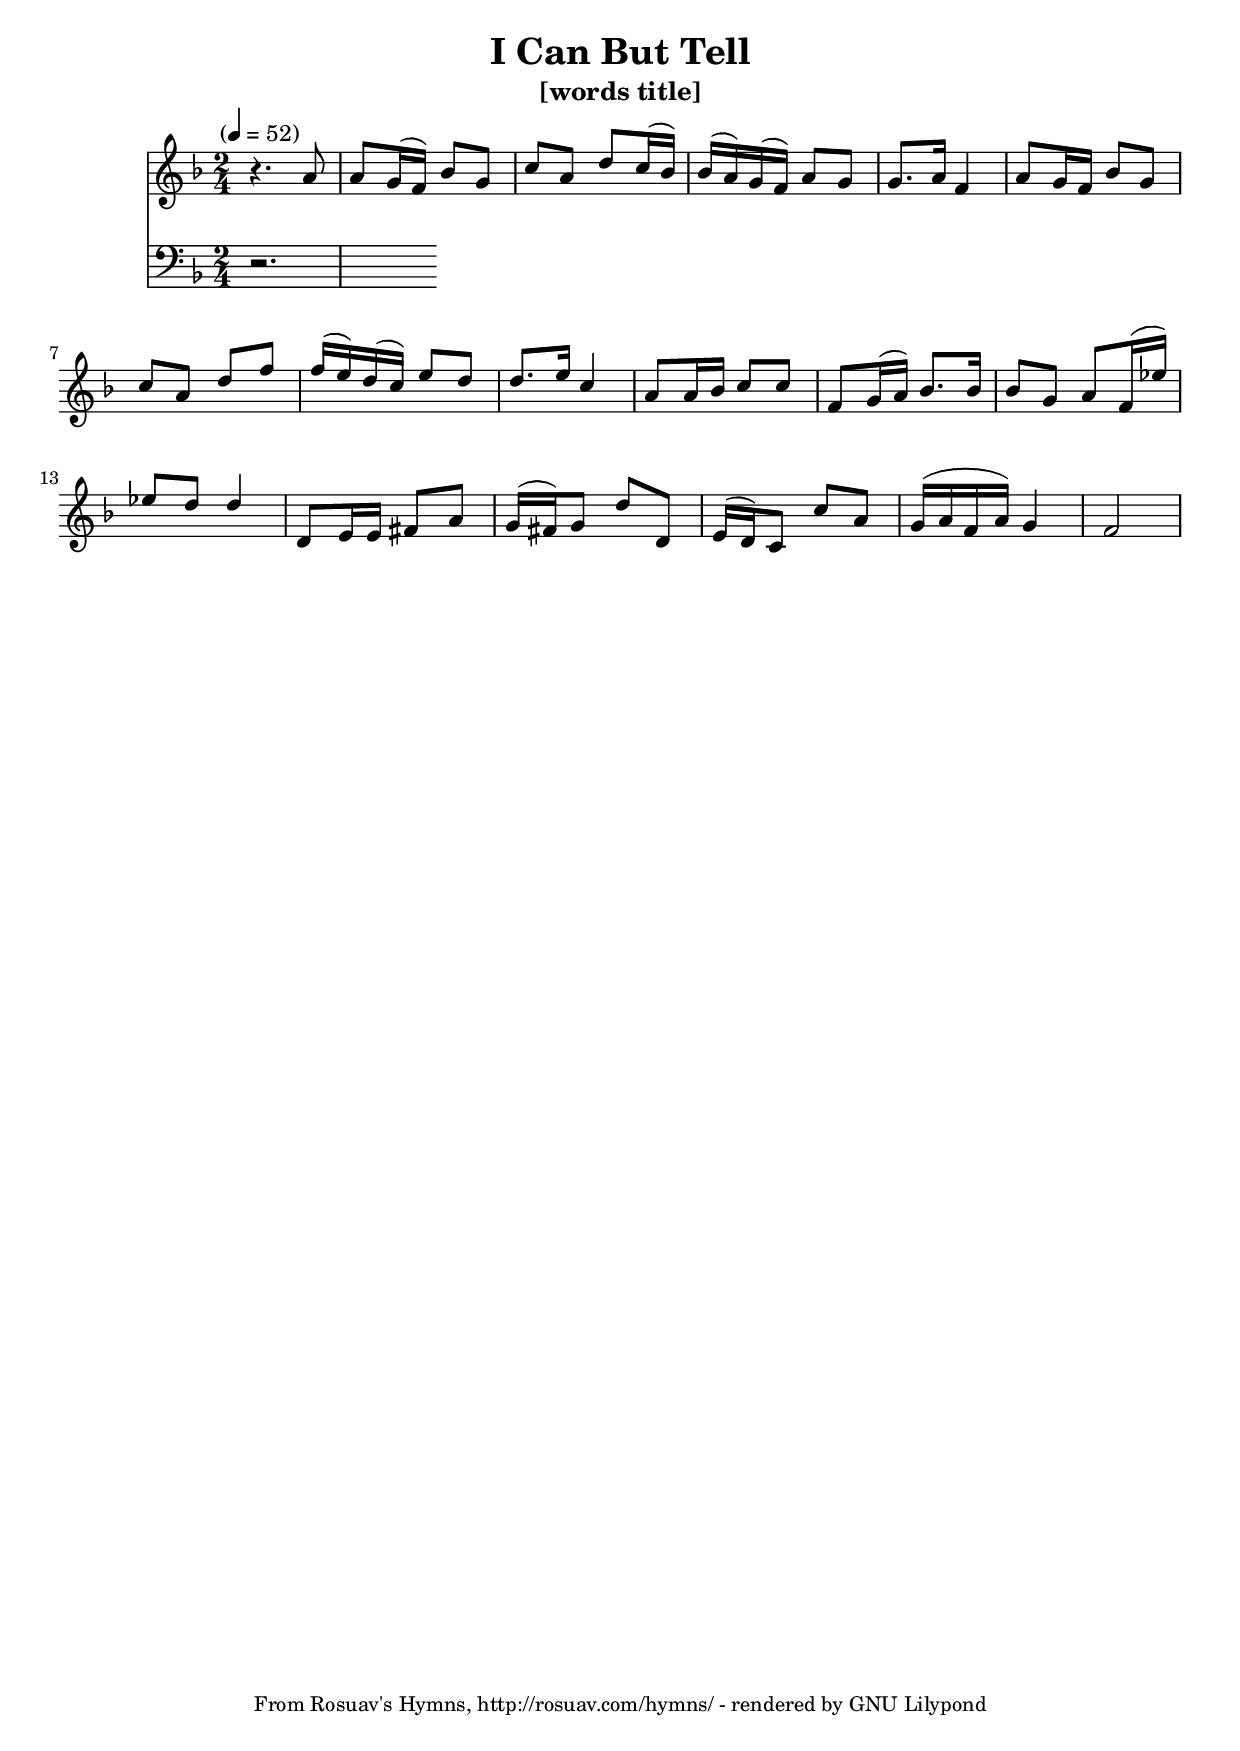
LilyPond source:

% Laine "I can but tell I knelt and prayed"
\include "Hymnal.ly"

\header
{
	title="I Can But Tell"
	subtitle="[words title]"
	% poet=""
	% composer=""
	% arranger=""
	% meter="" ??
	% piece="" ??
}

\score {
	<<
		\new ChordNames {
			\set chordChanges = ##t
			\transpose c c,
			\chordmode {
			}
		}
		\new Staff <<
			\set Staff.midiInstrument = "acoustic grand"
			\key f \major
			\time 2/4
			\tempo "" 4 = 52
			\new Voice = "sops" \relative f' {
				r4. % To start on an upbeat, put this _before_ the \voiceOne (otherwise it works fine, but prints badly)
				\voiceOne
				a8 a g16(f) bf8 g c a d
				c16(bf) bf(a) g(f) a8 g g8. a16 f4
				a8 g16 f bf8 g c a d
				f f16(e) d(c) e8 d d8. e16 c4
				a8 a16 bf c8 c f, g16(a) bf8.
				bf16 bf8 g a f16(ef') ef8 d d4
				d,8 e16 e fs8 a g16(fs) g8 d'
				d, e16(d) c8 c' a g16(a f a) g4 f2
			}
			\addlyrics { \lyr \lyricmode {
				!
			} }
			\new Voice = "alto" \relative f' {
				s2. % The same rest, but as a spacer so it doesn't print
				\voiceTwo
			}
		>>
		\new Staff <<
			\clef bass
			\key f \major
			\new Voice = "tenor" \relative c' {
				r2.
				\voiceOne
			}
			\new Voice = "bass" \relative c' {
				s2.
				\voiceTwo
			}
		>>
	>>
	\layout { }
	\midi { \context { \ChordNameVoice \remove Note_performer } } % Stop chords from sounding in the MIDI
}
